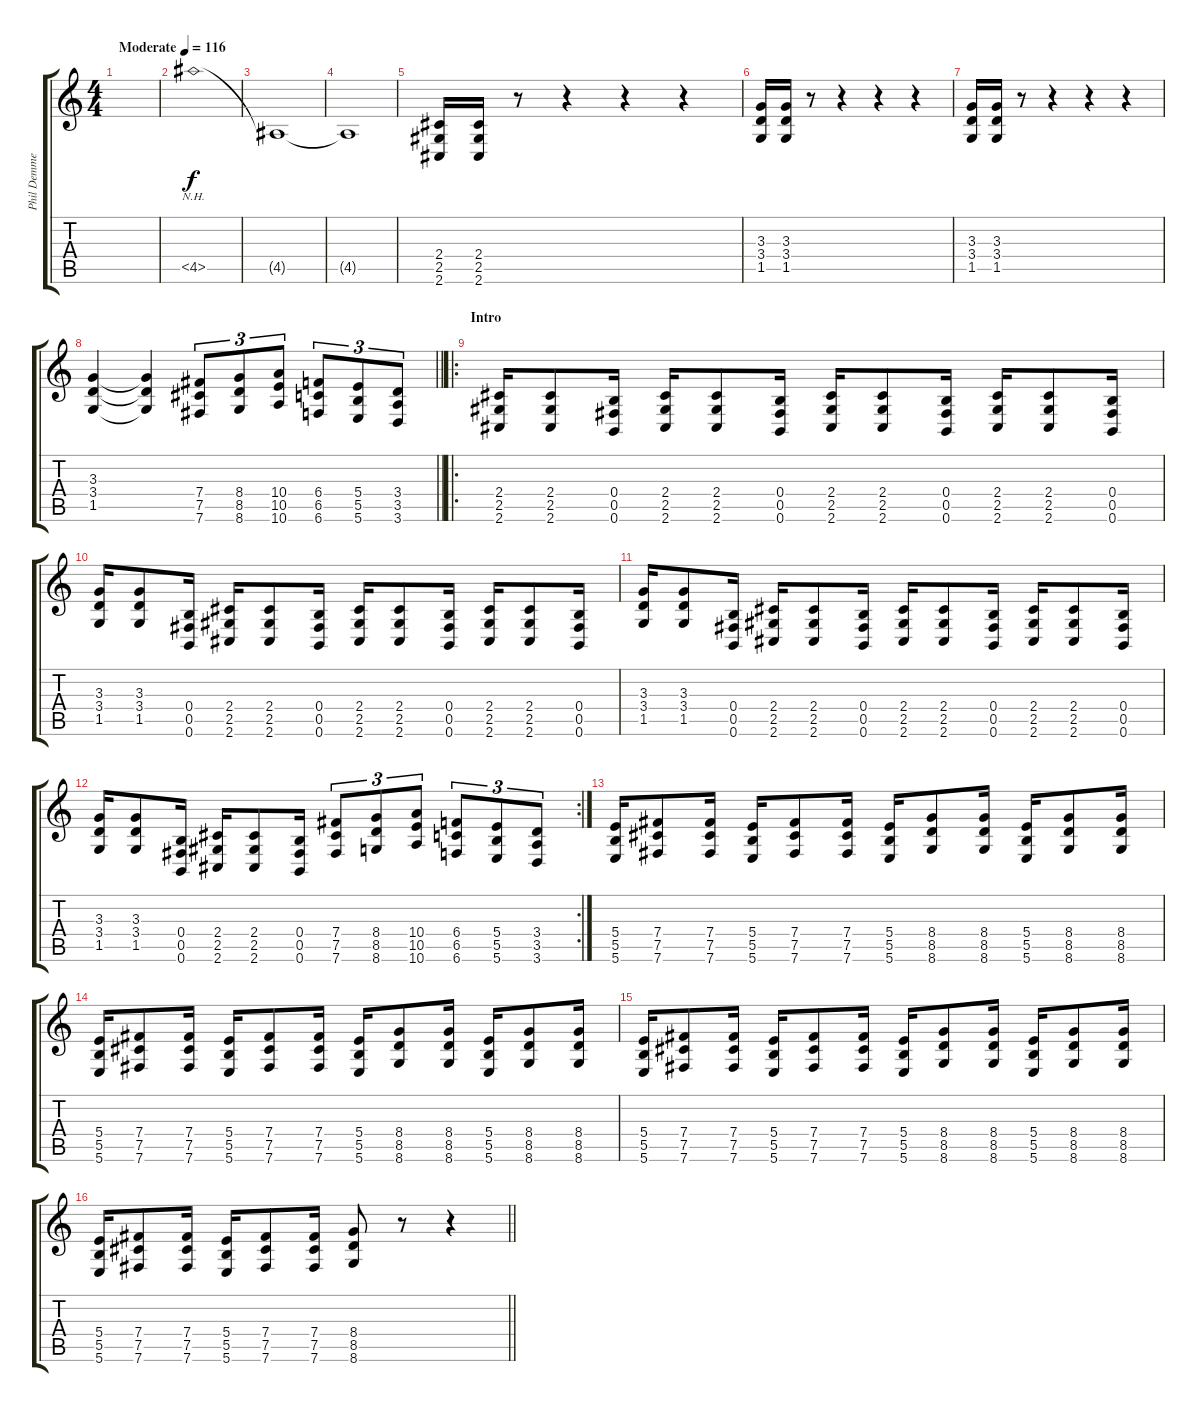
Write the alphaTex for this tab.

\track ("Phil Demmel (Guitar)" "Phil Demme") {instrument distortionguitar}
\staff {score tabs}
\tuning (Db4 Ab3 E3 B2 Gb2 B1) {hide}
\ts (4 4)
\tempo (116 "Moderate")
\clef g2
\ks c
|
4.5{nh}.1 |
4.5{t}.1 |
4.5{t}.1 |
(2.4 2.5 2.6).16 (2.4 2.5 2.6).16 r.8 r.4 r.4 r.4 |
(3.3 3.4 1.5).16 (3.3 3.4 1.5).16 r.8 r.4 r.4 r.4 |
(3.3 3.4 1.5).16 (3.3 3.4 1.5).16 r.8 r.4 r.4 r.4 |
\barLineRight lightlight
(3.3 3.4 1.5).4 (3.3{t} 3.4{t} 1.5{t}).4 (7.4 7.5 7.6).8{tu (3 2)} (8.4 8.5 8.6).8{tu (3 2)} (10.4 10.5 10.6).8{tu (3 2)} (6.4 6.5 6.6).8{tu (3 2)} (5.4 5.5 5.6).8{tu (3 2)} (3.4 3.5 3.6).8{tu (3 2)} |
\ro
\section ("" "Intro")
(2.4 2.5 2.6).16 (2.4 2.5 2.6).8 (0.4 0.5 0.6).16 (2.4 2.5 2.6).16 (2.4 2.5 2.6).8 (0.4 0.5 0.6).16 (2.4 2.5 2.6).16 (2.4 2.5 2.6).8 (0.4 0.5 0.6).16 (2.4 2.5 2.6).16 (2.4 2.5 2.6).8 (0.4 0.5 0.6).16 |
(3.3 3.4 1.5).16 (3.3 3.4 1.5).8 (0.4 0.5 0.6).16 (2.4 2.5 2.6).16 (2.4 2.5 2.6).8 (0.4 0.5 0.6).16 (2.4 2.5 2.6).16 (2.4 2.5 2.6).8 (0.4 0.5 0.6).16 (2.4 2.5 2.6).16 (2.4 2.5 2.6).8 (0.4 0.5 0.6).16 |
(3.3 3.4 1.5).16 (3.3 3.4 1.5).8 (0.4 0.5 0.6).16 (2.4 2.5 2.6).16 (2.4 2.5 2.6).8 (0.4 0.5 0.6).16 (2.4 2.5 2.6).16 (2.4 2.5 2.6).8 (0.4 0.5 0.6).16 (2.4 2.5 2.6).16 (2.4 2.5 2.6).8 (0.4 0.5 0.6).16 |
\rc 2
(3.3 3.4 1.5).16 (3.3 3.4 1.5).8 (0.4 0.5 0.6).16 (2.4 2.5 2.6).16 (2.4 2.5 2.6).8 (0.4 0.5 0.6).16 (7.4 7.5 7.6).8{tu (3 2)} (8.4 8.5 8.6).8{tu (3 2)} (10.4 10.5 10.6).8{tu (3 2)} (6.4 6.5 6.6).8{tu (3 2)} (5.4 5.5 5.6).8{tu (3 2)} (3.4 3.5 3.6).8{tu (3 2)} |
(5.4 5.5 5.6).16 (7.4 7.5 7.6).8 (7.4 7.5 7.6).16 (5.4 5.5 5.6).16 (7.4 7.5 7.6).8 (7.4 7.5 7.6).16 (5.4 5.5 5.6).16 (8.4 8.5 8.6).8 (8.4 8.5 8.6).16 (5.4 5.5 5.6).16 (8.4 8.5 8.6).8 (8.4 8.5 8.6).16 |
(5.4 5.5 5.6).16 (7.4 7.5 7.6).8 (7.4 7.5 7.6).16 (5.4 5.5 5.6).16 (7.4 7.5 7.6).8 (7.4 7.5 7.6).16 (5.4 5.5 5.6).16 (8.4 8.5 8.6).8 (8.4 8.5 8.6).16 (5.4 5.5 5.6).16 (8.4 8.5 8.6).8 (8.4 8.5 8.6).16 |
(5.4 5.5 5.6).16 (7.4 7.5 7.6).8 (7.4 7.5 7.6).16 (5.4 5.5 5.6).16 (7.4 7.5 7.6).8 (7.4 7.5 7.6).16 (5.4 5.5 5.6).16 (8.4 8.5 8.6).8 (8.4 8.5 8.6).16 (5.4 5.5 5.6).16 (8.4 8.5 8.6).8 (8.4 8.5 8.6).16 |
\barLineRight lightlight
(5.4 5.5 5.6).16 (7.4 7.5 7.6).8 (7.4 7.5 7.6).16 (5.4 5.5 5.6).16 (7.4 7.5 7.6).8 (7.4 7.5 7.6).16 (8.4 8.5 8.6).8 r.8 r.4
